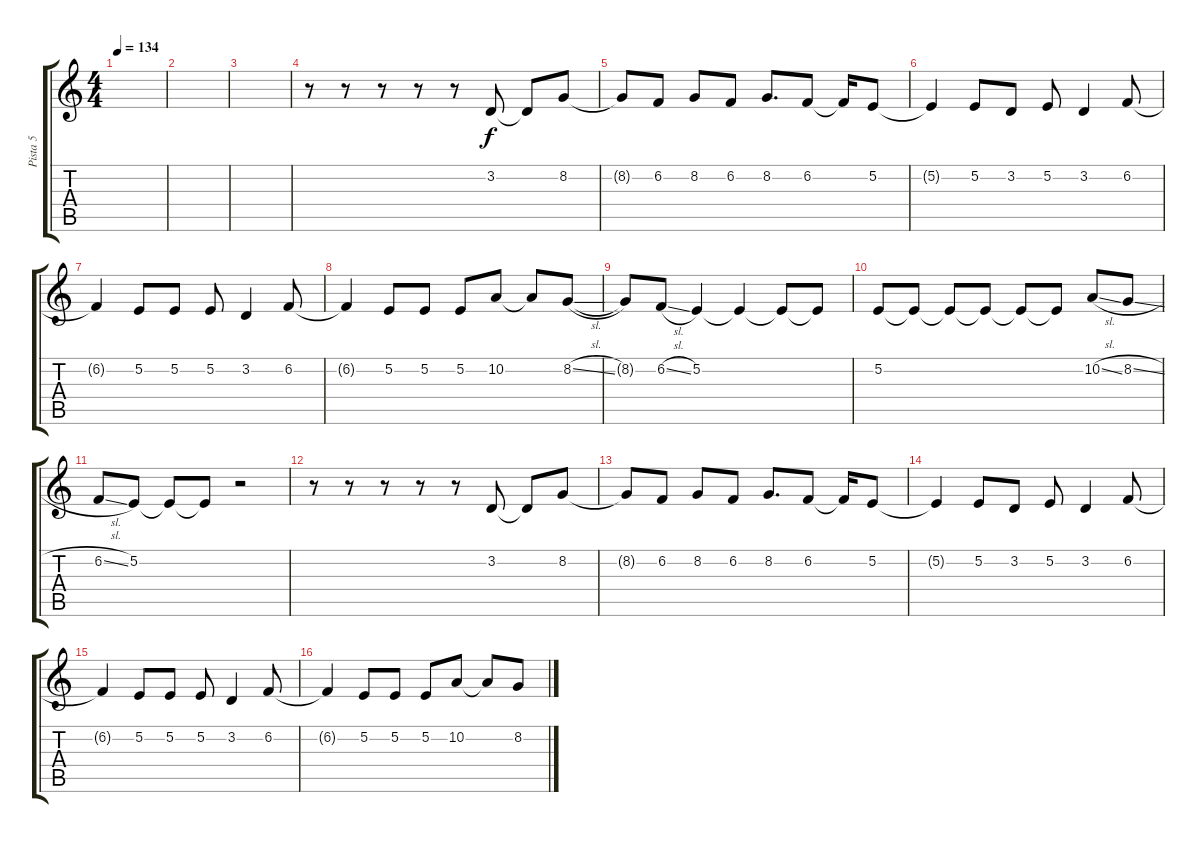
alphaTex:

\track ("Pista 5" "Pista 5") {instrument flute}
\staff {score tabs}
\tuning (E4 B3 G3 D3 A2 E2) {hide}
\ts (4 4)
\tempo 134
\clef g2
\ks c
|
|
|
r.8{volume 11} r.8 r.8 r.8 r.8 3.2.8 3.2{t}.8 8.2.8 |
8.2{t}.8 6.2.8 8.2.8 6.2.8 8.2.8{d} 6.2.8 6.2{t}.16 5.2.8 |
5.2{t}.4 5.2.8 3.2.8 5.2.8 3.2.4 6.2.8 |
6.2{t}.4 5.2.8 5.2.8 5.2.8 3.2.4 6.2.8 |
6.2{t}.4 5.2.8 5.2.8 5.2.8 10.2.8 10.2{t}.8 8.2{sl}.8 |
8.2{t}.8 6.2{sl}.8 5.2.4 5.2{t}.4 5.2{t}.8 5.2{t}.8 |
5.2.8 5.2{t}.8 5.2{t}.8 5.2{t}.8 5.2{t}.8 5.2{t}.8 10.2{sl}.8 8.2{sl}.8 |
6.2{sl}.8 5.2.8 5.2{t}.8 5.2{t}.8 r.2 |
r.8 r.8 r.8 r.8 r.8 3.2.8 3.2{t}.8 8.2.8 |
8.2{t}.8 6.2.8 8.2.8 6.2.8 8.2.8{d} 6.2.8 6.2{t}.16 5.2.8 |
5.2{t}.4 5.2.8 3.2.8 5.2.8 3.2.4 6.2.8 |
6.2{t}.4 5.2.8 5.2.8 5.2.8 3.2.4 6.2.8 |
6.2{t}.4 5.2.8 5.2.8 5.2.8 10.2.8 10.2{t}.8 8.2{sl}.8
